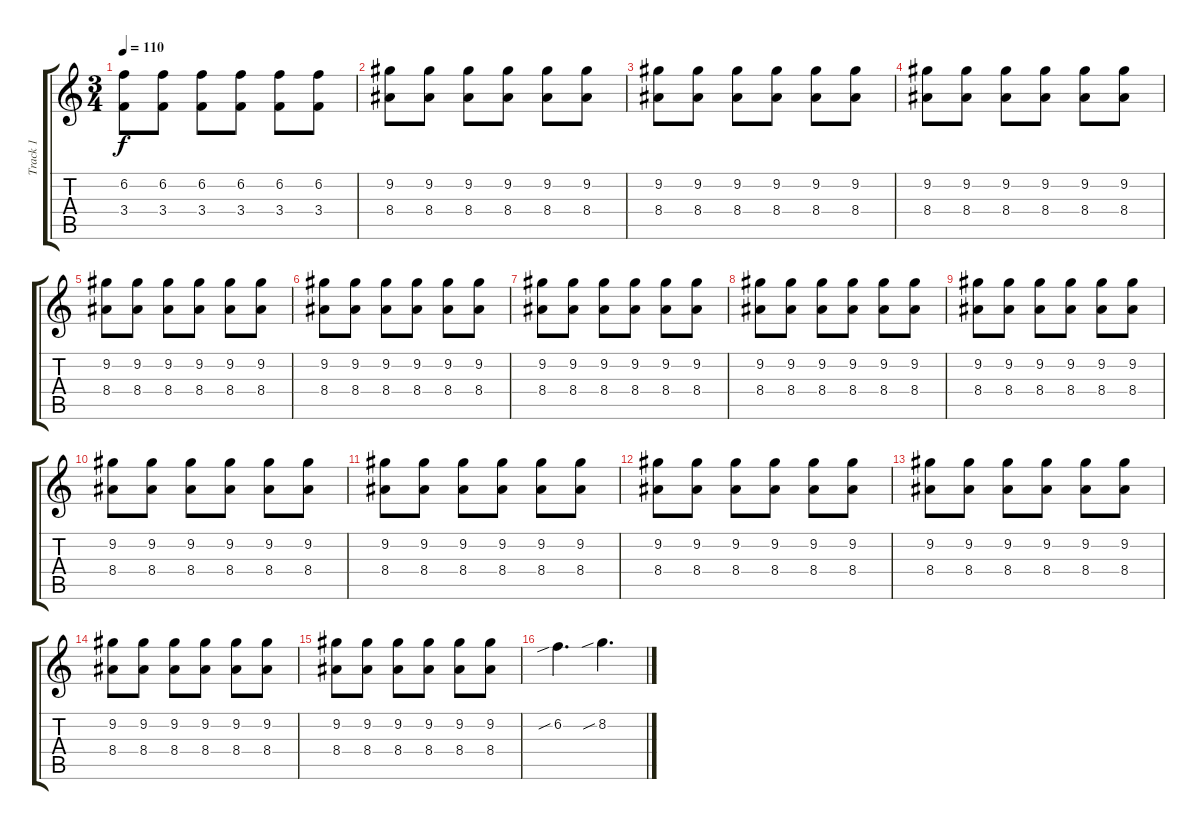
\track ("Track 1" "Track 1") {instrument electricguitarjazz}
\staff {score tabs}
\tuning (E4 B3 G3 D3 A2 E2) {hide}
\ts (3 4)
\tempo 110
\clef g2
\ks c
(6.2 3.4).8{dy f} (6.2 3.4).8 (6.2 3.4).8 (6.2 3.4).8 (6.2 3.4).8 (6.2 3.4).8 |
(9.2 8.4).8 (9.2 8.4).8 (9.2 8.4).8 (9.2 8.4).8 (9.2 8.4).8 (9.2 8.4).8 |
(9.2 8.4).8 (9.2 8.4).8 (9.2 8.4).8 (9.2 8.4).8 (9.2 8.4).8 (9.2 8.4).8 |
(9.2 8.4).8 (9.2 8.4).8 (9.2 8.4).8 (9.2 8.4).8 (9.2 8.4).8 (9.2 8.4).8 |
(9.2 8.4).8 (9.2 8.4).8 (9.2 8.4).8 (9.2 8.4).8 (9.2 8.4).8 (9.2 8.4).8 |
(9.2 8.4).8 (9.2 8.4).8 (9.2 8.4).8 (9.2 8.4).8 (9.2 8.4).8 (9.2 8.4).8 |
(9.2 8.4).8 (9.2 8.4).8 (9.2 8.4).8 (9.2 8.4).8 (9.2 8.4).8 (9.2 8.4).8 |
(9.2 8.4).8 (9.2 8.4).8 (9.2 8.4).8 (9.2 8.4).8 (9.2 8.4).8 (9.2 8.4).8 |
(9.2 8.4).8 (9.2 8.4).8 (9.2 8.4).8 (9.2 8.4).8 (9.2 8.4).8 (9.2 8.4).8 |
(9.2 8.4).8 (9.2 8.4).8 (9.2 8.4).8 (9.2 8.4).8 (9.2 8.4).8 (9.2 8.4).8 |
(9.2 8.4).8 (9.2 8.4).8 (9.2 8.4).8 (9.2 8.4).8 (9.2 8.4).8 (9.2 8.4).8 |
(9.2 8.4).8 (9.2 8.4).8 (9.2 8.4).8 (9.2 8.4).8 (9.2 8.4).8 (9.2 8.4).8 |
(9.2 8.4).8 (9.2 8.4).8 (9.2 8.4).8 (9.2 8.4).8 (9.2 8.4).8 (9.2 8.4).8 |
(9.2 8.4).8 (9.2 8.4).8 (9.2 8.4).8 (9.2 8.4).8 (9.2 8.4).8 (9.2 8.4).8 |
(9.2 8.4).8 (9.2 8.4).8 (9.2 8.4).8 (9.2 8.4).8 (9.2 8.4).8 (9.2 8.4).8 |
6.2{sib}.4{d} 8.2{sib}.4{d}
